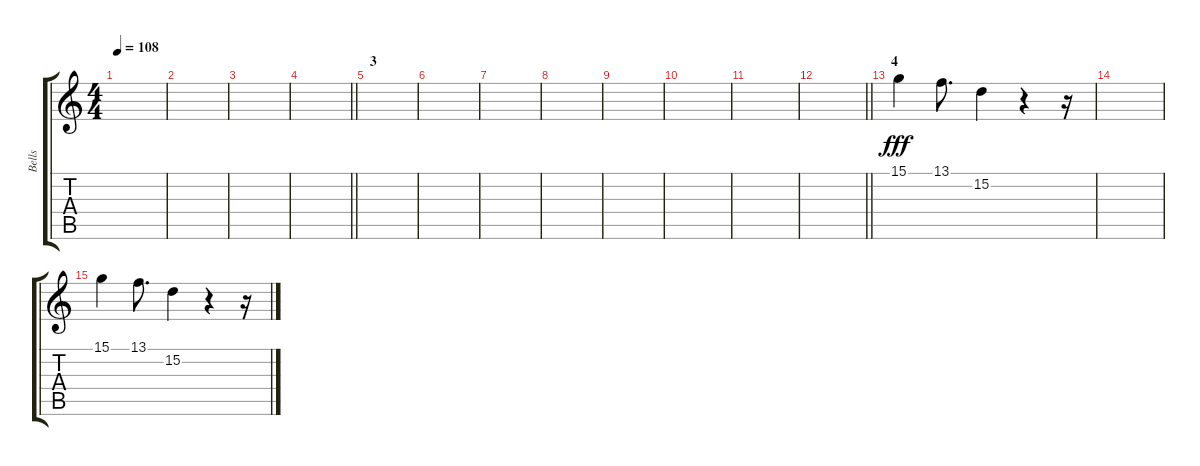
\track ("Bells" "Bells") {instrument tubularbells}
\staff {score tabs}
\tuning (E4 B3 G3 D3 A2 E2) {hide}
\ts (4 4)
\tempo 108
\clef g2
\ks c
|
|
|
\barLineRight lightlight
|
\section ("" "3")
|
|
|
|
|
|
|
\barLineRight lightlight
|
\section ("" "4")
15.1.4{dy fff} 13.1.8{d} 15.2.4 r.4 r.16 |
|
15.1.4 13.1.8{d} 15.2.4 r.4 r.16
